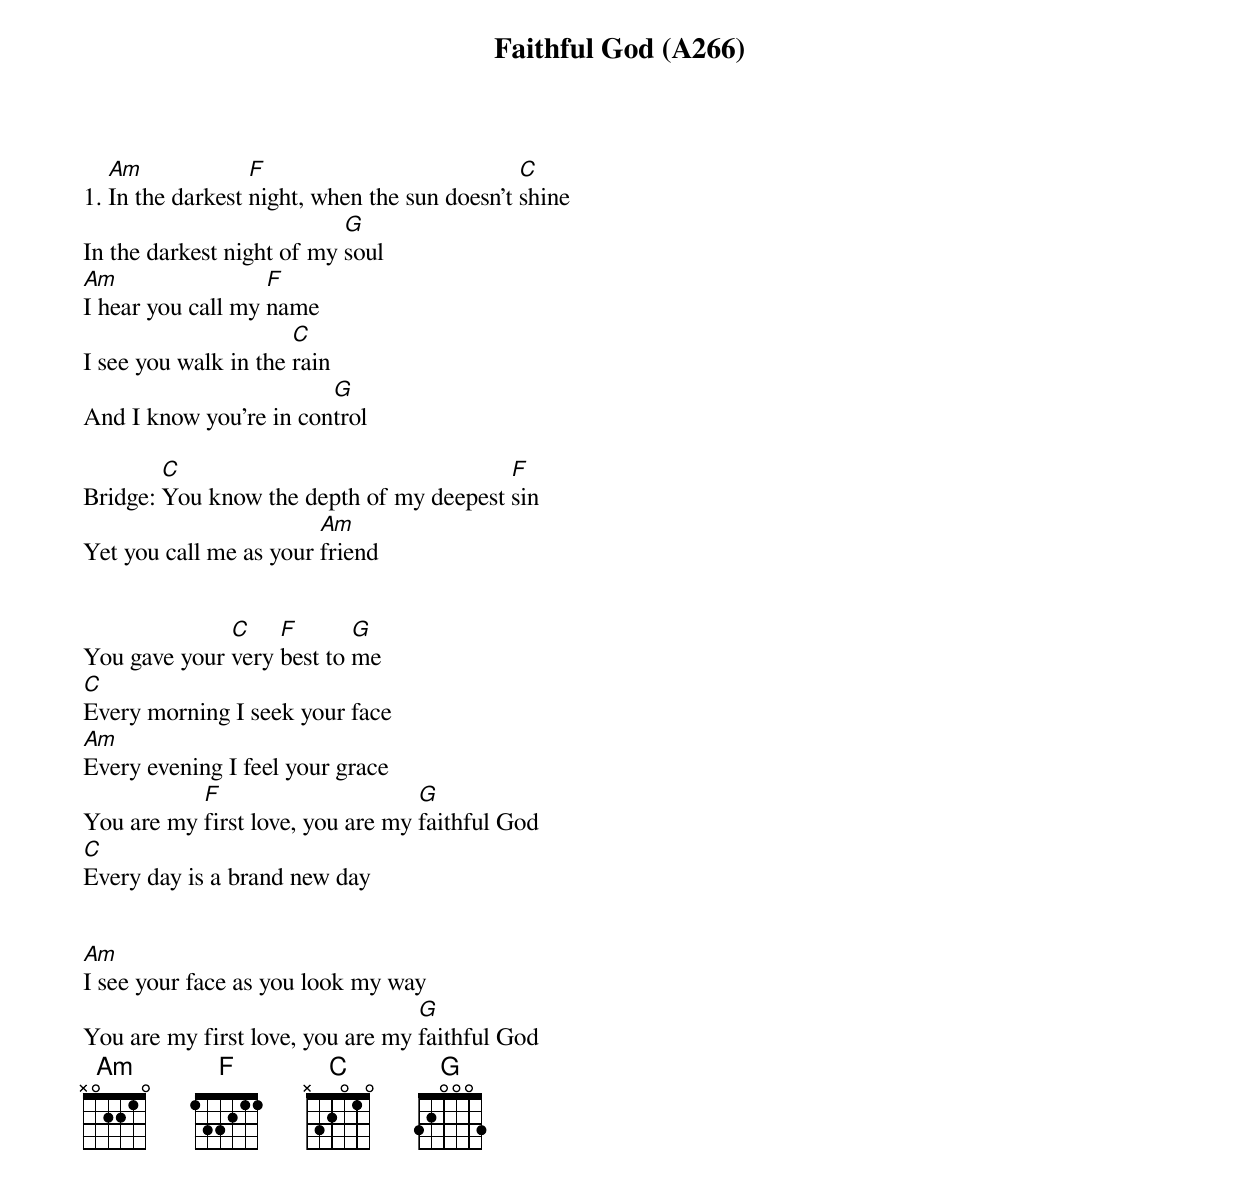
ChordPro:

{title: Faithful God (A266)}
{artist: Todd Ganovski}

1. [Am]In the darkest [F]night, when the sun doesn't [C]shine
In the darkest night of my [G]soul
[Am]I hear you call my [F]name
I see you walk in the [C]rain
And I know you're in con[G]trol

Bridge: [C]You know the depth of my deepest [F]sin
Yet you call me as your [Am]friend


You gave your [C]very [F]best to [G]me
[C]Every morning I seek your face
[Am]Every evening I feel your grace
You are my [F]first love, you are my [G]faithful God
[C]Every day is a brand new day


[Am]I see your face as you look my way
You are my first love, you are my [G]faithful God
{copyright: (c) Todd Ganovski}
